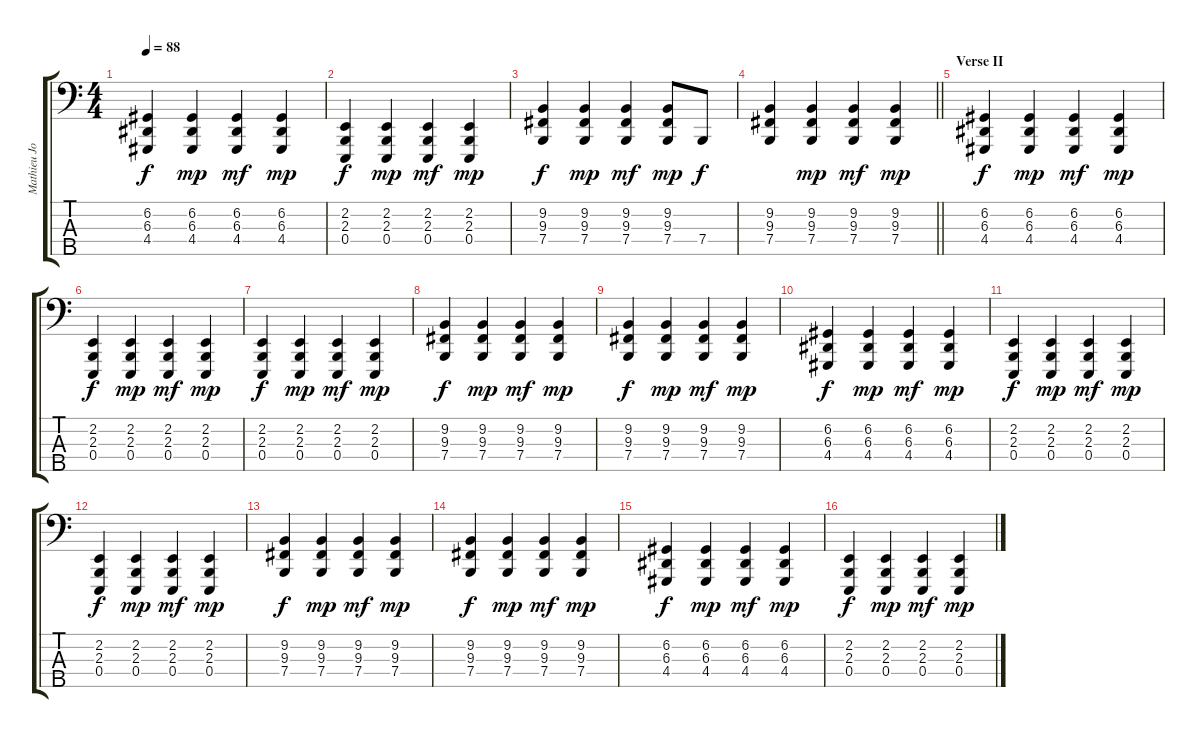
\track ("Mathieu Joly" "Mathieu Jo") {instrument acousticgrandpiano}
\staff {score tabs}
\tuning (G2 D2 A1 E1 B0) {hide}
\ts (4 4)
\tempo 88
\clef f4
\ks c
(6.2 6.3 4.4).4{dy f} (6.2 6.3 4.4).4{dy mp} (6.2 6.3 4.4).4{dy mf} (6.2 6.3 4.4).4{dy mp} |
(2.2 2.3 0.4).4{dy f} (2.2 2.3 0.4).4{dy mp} (2.2 2.3 0.4).4{dy mf} (2.2 2.3 0.4).4{dy mp} |
(9.2 9.3 7.4).4{dy f} (9.2 9.3 7.4).4{dy mp} (9.2 9.3 7.4).4{dy mf} (9.2 9.3 7.4).8{dy mp} 7.4.8{dy f} |
\barLineRight lightlight
(9.2 9.3 7.4).4 (9.2 9.3 7.4).4{dy mp} (9.2 9.3 7.4).4{dy mf} (9.2 9.3 7.4).4{dy mp} |
\section ("" "Verse II")
(6.2 6.3 4.4).4{dy f} (6.2 6.3 4.4).4{dy mp} (6.2 6.3 4.4).4{dy mf} (6.2 6.3 4.4).4{dy mp} |
(2.2 2.3 0.4).4{dy f} (2.2 2.3 0.4).4{dy mp} (2.2 2.3 0.4).4{dy mf} (2.2 2.3 0.4).4{dy mp} |
(2.2 2.3 0.4).4{dy f} (2.2 2.3 0.4).4{dy mp} (2.2 2.3 0.4).4{dy mf} (2.2 2.3 0.4).4{dy mp} |
(9.2 9.3 7.4).4{dy f} (9.2 9.3 7.4).4{dy mp} (9.2 9.3 7.4).4{dy mf} (9.2 9.3 7.4).4{dy mp} |
(9.2 9.3 7.4).4{dy f} (9.2 9.3 7.4).4{dy mp} (9.2 9.3 7.4).4{dy mf} (9.2 9.3 7.4).4{dy mp} |
(6.2 6.3 4.4).4{dy f} (6.2 6.3 4.4).4{dy mp} (6.2 6.3 4.4).4{dy mf} (6.2 6.3 4.4).4{dy mp} |
(2.2 2.3 0.4).4{dy f} (2.2 2.3 0.4).4{dy mp} (2.2 2.3 0.4).4{dy mf} (2.2 2.3 0.4).4{dy mp} |
(2.2 2.3 0.4).4{dy f} (2.2 2.3 0.4).4{dy mp} (2.2 2.3 0.4).4{dy mf} (2.2 2.3 0.4).4{dy mp} |
(9.2 9.3 7.4).4{dy f} (9.2 9.3 7.4).4{dy mp} (9.2 9.3 7.4).4{dy mf} (9.2 9.3 7.4).4{dy mp} |
(9.2 9.3 7.4).4{dy f} (9.2 9.3 7.4).4{dy mp} (9.2 9.3 7.4).4{dy mf} (9.2 9.3 7.4).4{dy mp} |
(6.2 6.3 4.4).4{dy f} (6.2 6.3 4.4).4{dy mp} (6.2 6.3 4.4).4{dy mf} (6.2 6.3 4.4).4{dy mp} |
(2.2 2.3 0.4).4{dy f} (2.2 2.3 0.4).4{dy mp} (2.2 2.3 0.4).4{dy mf} (2.2 2.3 0.4).4{dy mp}
